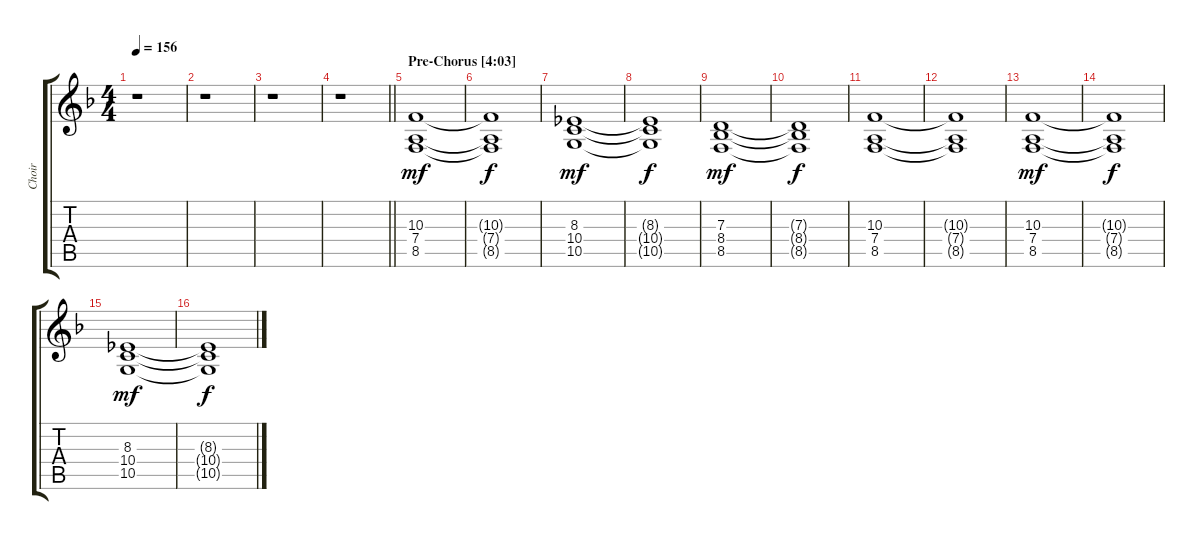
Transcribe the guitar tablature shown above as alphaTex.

\track ("Choir" "Choir") {instrument choiraahs}
\staff {score tabs}
\tuning (E4 B3 G3 D3 A2 E2) {hide}
\ts (4 4)
\tempo 156
\clef g2
\ks dminor
r.1{dy ff} |
r.1 |
r.1 |
\barLineRight lightlight
r.1 |
\section ("" "Pre-Chorus [4:03]")
(10.3 7.4 8.5).1{dy mf} |
(10.3{t} 7.4{t} 8.5{t}).1{dy f} |
(8.3 10.4 10.5).1{dy mf} |
(8.3{t} 10.4{t} 10.5{t}).1{dy f} |
(7.3 8.4 8.5).1{dy mf} |
(7.3{t} 8.4{t} 8.5{t}).1{dy f} |
(10.3 7.4 8.5).1 |
(10.3{t} 7.4{t} 8.5{t}).1 |
(10.3 7.4 8.5).1{dy mf} |
(10.3{t} 7.4{t} 8.5{t}).1{dy f} |
(8.3 10.4 10.5).1{dy mf} |
(8.3{t} 10.4{t} 10.5{t}).1{dy f}
